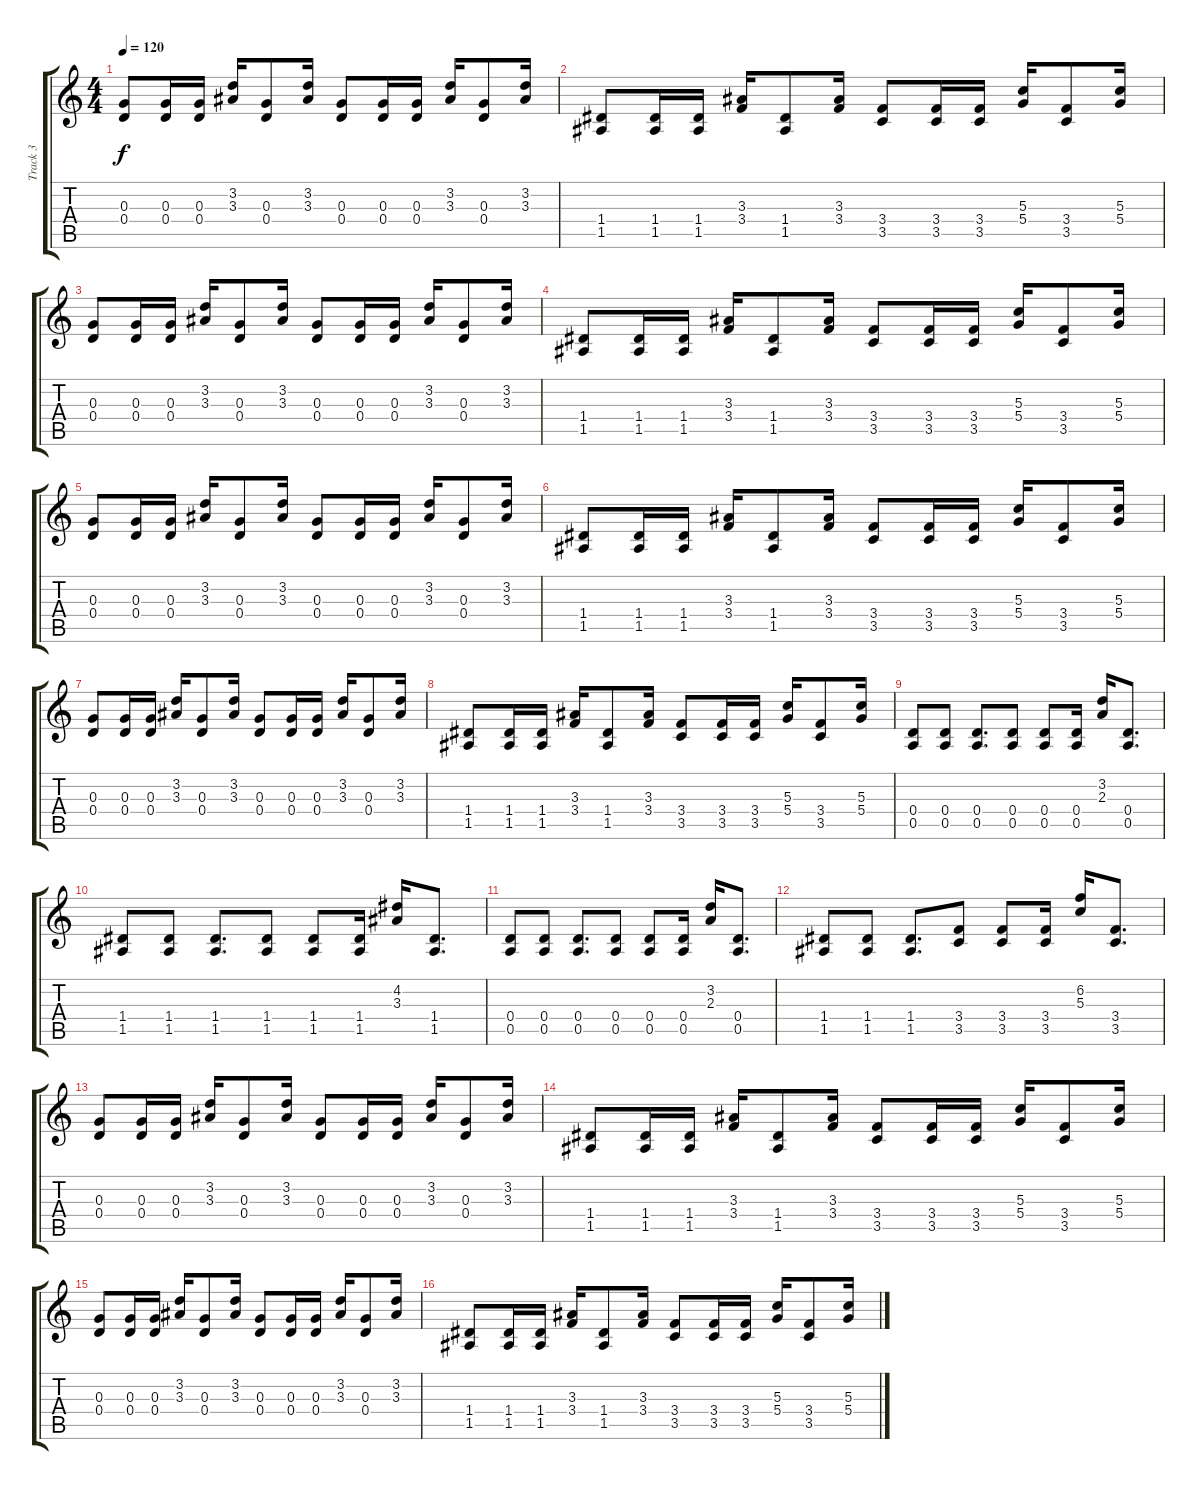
\track ("Track 3" "Track 3") {instrument distortionguitar}
\staff {score tabs}
\tuning (E4 B3 G3 D3 A2 E2) {hide}
\ts (4 4)
\tempo 120
\clef g2
\ks c
(0.3 0.4).8{dy f} (0.3 0.4).16 (0.3 0.4).16 (3.2 3.3).16 (0.3 0.4).8 (3.2 3.3).16 (0.3 0.4).8 (0.3 0.4).16 (0.3 0.4).16 (3.2 3.3).16 (0.3 0.4).8 (3.2 3.3).16 |
(1.4 1.5).8 (1.4 1.5).16 (1.4 1.5).16 (3.3 3.4).16 (1.4 1.5).8 (3.3 3.4).16 (3.4 3.5).8 (3.4 3.5).16 (3.4 3.5).16 (5.3 5.4).16 (3.4 3.5).8 (5.3 5.4).16 |
(0.3 0.4).8 (0.3 0.4).16 (0.3 0.4).16 (3.2 3.3).16 (0.3 0.4).8 (3.2 3.3).16 (0.3 0.4).8 (0.3 0.4).16 (0.3 0.4).16 (3.2 3.3).16 (0.3 0.4).8 (3.2 3.3).16 |
(1.4 1.5).8 (1.4 1.5).16 (1.4 1.5).16 (3.3 3.4).16 (1.4 1.5).8 (3.3 3.4).16 (3.4 3.5).8 (3.4 3.5).16 (3.4 3.5).16 (5.3 5.4).16 (3.4 3.5).8 (5.3 5.4).16 |
(0.3 0.4).8 (0.3 0.4).16 (0.3 0.4).16 (3.2 3.3).16 (0.3 0.4).8 (3.2 3.3).16 (0.3 0.4).8 (0.3 0.4).16 (0.3 0.4).16 (3.2 3.3).16 (0.3 0.4).8 (3.2 3.3).16 |
(1.4 1.5).8 (1.4 1.5).16 (1.4 1.5).16 (3.3 3.4).16 (1.4 1.5).8 (3.3 3.4).16 (3.4 3.5).8 (3.4 3.5).16 (3.4 3.5).16 (5.3 5.4).16 (3.4 3.5).8 (5.3 5.4).16 |
(0.3 0.4).8 (0.3 0.4).16 (0.3 0.4).16 (3.2 3.3).16 (0.3 0.4).8 (3.2 3.3).16 (0.3 0.4).8 (0.3 0.4).16 (0.3 0.4).16 (3.2 3.3).16 (0.3 0.4).8 (3.2 3.3).16 |
(1.4 1.5).8 (1.4 1.5).16 (1.4 1.5).16 (3.3 3.4).16 (1.4 1.5).8 (3.3 3.4).16 (3.4 3.5).8 (3.4 3.5).16 (3.4 3.5).16 (5.3 5.4).16 (3.4 3.5).8 (5.3 5.4).16 |
(0.4 0.5).8 (0.4 0.5).8 (0.4 0.5).8{d} (0.4 0.5).8 (0.4 0.5).8 (0.4 0.5).16 (3.2 2.3).16 (0.4 0.5).8{d} |
(1.4 1.5).8 (1.4 1.5).8 (1.4 1.5).8{d} (1.4 1.5).8 (1.4 1.5).8 (1.4 1.5).16 (4.2 3.3).16 (1.4 1.5).8{d} |
(0.4 0.5).8 (0.4 0.5).8 (0.4 0.5).8{d} (0.4 0.5).8 (0.4 0.5).8 (0.4 0.5).16 (3.2 2.3).16 (0.4 0.5).8{d} |
(1.4 1.5).8 (1.4 1.5).8 (1.4 1.5).8{d} (3.4 3.5).8 (3.4 3.5).8 (3.4 3.5).16 (6.2 5.3).16 (3.4 3.5).8{d} |
(0.3 0.4).8 (0.3 0.4).16 (0.3 0.4).16 (3.2 3.3).16 (0.3 0.4).8 (3.2 3.3).16 (0.3 0.4).8 (0.3 0.4).16 (0.3 0.4).16 (3.2 3.3).16 (0.3 0.4).8 (3.2 3.3).16 |
(1.4 1.5).8 (1.4 1.5).16 (1.4 1.5).16 (3.3 3.4).16 (1.4 1.5).8 (3.3 3.4).16 (3.4 3.5).8 (3.4 3.5).16 (3.4 3.5).16 (5.3 5.4).16 (3.4 3.5).8 (5.3 5.4).16 |
(0.3 0.4).8 (0.3 0.4).16 (0.3 0.4).16 (3.2 3.3).16 (0.3 0.4).8 (3.2 3.3).16 (0.3 0.4).8 (0.3 0.4).16 (0.3 0.4).16 (3.2 3.3).16 (0.3 0.4).8 (3.2 3.3).16 |
(1.4 1.5).8 (1.4 1.5).16 (1.4 1.5).16 (3.3 3.4).16 (1.4 1.5).8 (3.3 3.4).16 (3.4 3.5).8 (3.4 3.5).16 (3.4 3.5).16 (5.3 5.4).16 (3.4 3.5).8 (5.3 5.4).16
